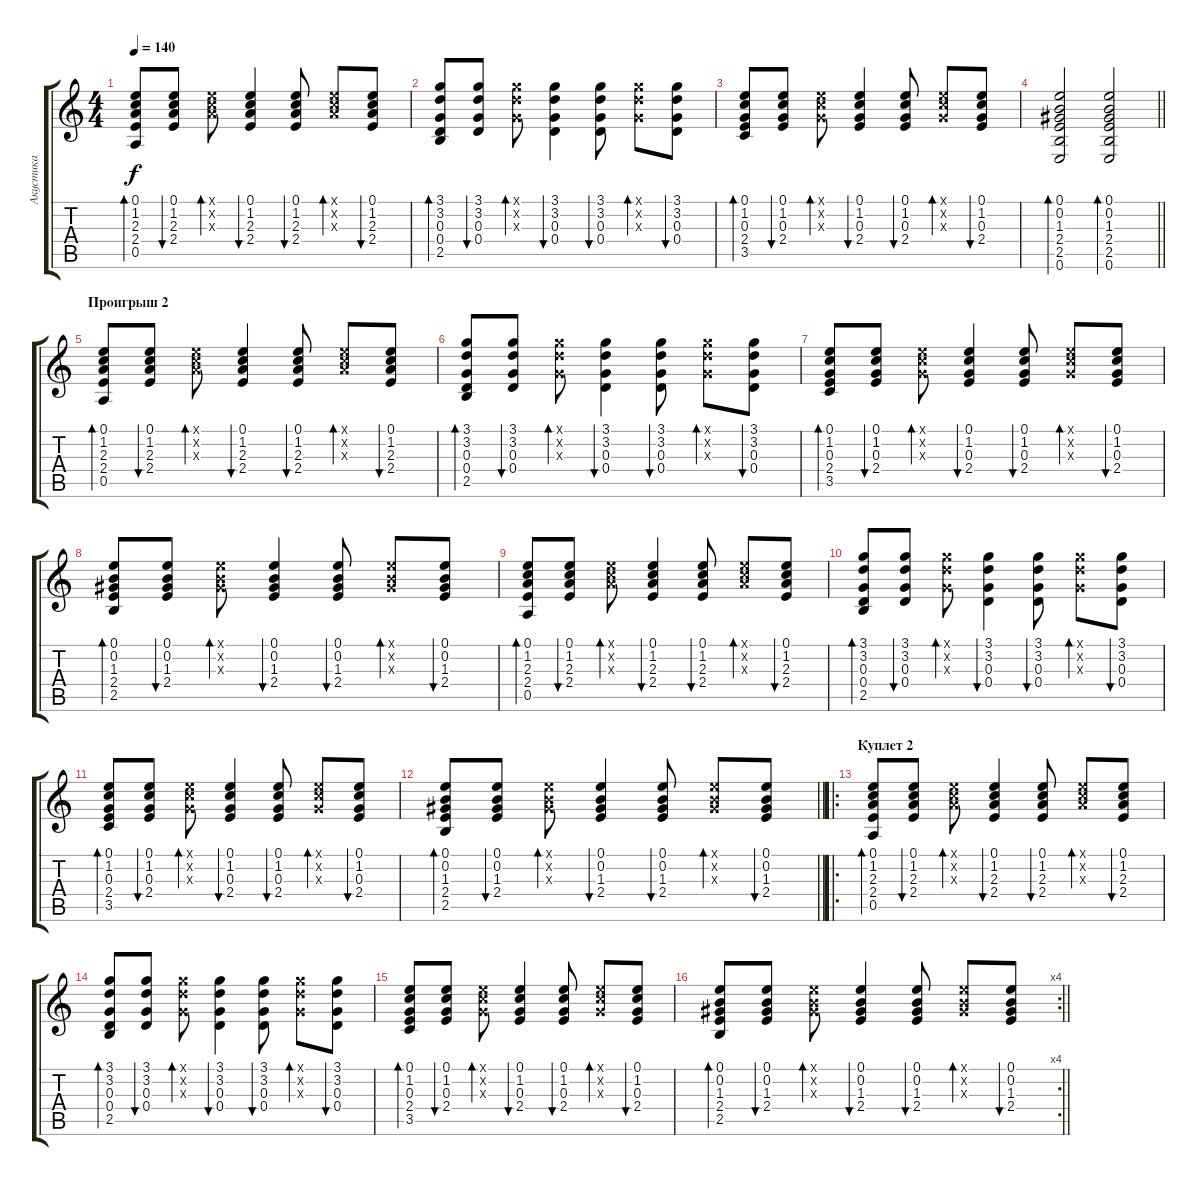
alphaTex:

\track ("Акустика" "Акустика") {instrument acousticguitarsteel}
\staff {score tabs}
\tuning (E4 B3 G3 D3 A2 E2) {hide}
\ts (4 4)
\tempo 140
\clef g2
\ks c
(0.1 1.2 2.3 2.4 0.5).8{bd 60 dy f} (0.1 1.2 2.3 2.4).8{bu 60} (0.1{x} 1.2{x} 2.3{x}).8{bd 60} (0.1 1.2 2.3 2.4).4{bu 60} (0.1 1.2 2.3 2.4).8{bu 60} (0.1{x} 1.2{x} 2.3{x}).8{bd 60} (0.1 1.2 2.3 2.4).8{bu 60} |
(3.1 3.2 0.3 0.4 2.5).8{bd 60} (3.1 3.2 0.3 0.4).8{bu 60} (3.1{x} 3.2{x} 0.3{x}).8{bd 60} (3.1 3.2 0.3 0.4).4{bu 60} (3.1 3.2 0.3 0.4).8{bu 60} (3.1{x} 3.2{x} 0.3{x}).8{bd 60} (3.1 3.2 0.3 0.4).8{bu 60} |
(0.1 1.2 0.3 2.4 3.5).8{bd 60} (0.1 1.2 0.3 2.4).8{bu 60} (0.1{x} 1.2{x} 0.3{x}).8{bd 60} (0.1 1.2 0.3 2.4).4{bu 60} (0.1 1.2 0.3 2.4).8{bu 60} (0.1{x} 1.2{x} 0.3{x}).8{bd 60} (0.1 1.2 0.3 2.4).8{bu 60} |
\barLineRight lightlight
(0.1 0.2 1.3 2.4 2.5 0.6).2{bd 60} (0.1 0.2 1.3 2.4 2.5 0.6).2{bd 60} |
\section ("" "Проигрыш 2")
(0.1 1.2 2.3 2.4 0.5).8{bd 60} (0.1 1.2 2.3 2.4).8{bu 60} (0.1{x} 1.2{x} 2.3{x}).8{bd 60} (0.1 1.2 2.3 2.4).4{bu 60} (0.1 1.2 2.3 2.4).8{bu 60} (0.1{x} 1.2{x} 2.3{x}).8{bd 60} (0.1 1.2 2.3 2.4).8{bu 60} |
(3.1 3.2 0.3 0.4 2.5).8{bd 60} (3.1 3.2 0.3 0.4).8{bu 60} (3.1{x} 3.2{x} 0.3{x}).8{bd 60} (3.1 3.2 0.3 0.4).4{bu 60} (3.1 3.2 0.3 0.4).8{bu 60} (3.1{x} 3.2{x} 0.3{x}).8{bd 60} (3.1 3.2 0.3 0.4).8{bu 60} |
(0.1 1.2 0.3 2.4 3.5).8{bd 60} (0.1 1.2 0.3 2.4).8{bu 60} (0.1{x} 1.2{x} 0.3{x}).8{bd 60} (0.1 1.2 0.3 2.4).4{bu 60} (0.1 1.2 0.3 2.4).8{bu 60} (0.1{x} 1.2{x} 0.3{x}).8{bd 60} (0.1 1.2 0.3 2.4).8{bu 60} |
(0.1 0.2 1.3 2.4 2.5).8{bd 60} (0.1 0.2 1.3 2.4).8{bu 60} (0.1{x} 0.2{x} 1.3{x}).8{bd 60} (0.1 0.2 1.3 2.4).4{bu 60} (0.1 0.2 1.3 2.4).8{bu 60} (0.1{x} 0.2{x} 1.3{x}).8{bd 60} (0.1 0.2 1.3 2.4).8{bu 60} |
(0.1 1.2 2.3 2.4 0.5).8{bd 60} (0.1 1.2 2.3 2.4).8{bu 60} (0.1{x} 1.2{x} 2.3{x}).8{bd 60} (0.1 1.2 2.3 2.4).4{bu 60} (0.1 1.2 2.3 2.4).8{bu 60} (0.1{x} 1.2{x} 2.3{x}).8{bd 60} (0.1 1.2 2.3 2.4).8{bu 60} |
(3.1 3.2 0.3 0.4 2.5).8{bd 60} (3.1 3.2 0.3 0.4).8{bu 60} (3.1{x} 3.2{x} 0.3{x}).8{bd 60} (3.1 3.2 0.3 0.4).4{bu 60} (3.1 3.2 0.3 0.4).8{bu 60} (3.1{x} 3.2{x} 0.3{x}).8{bd 60} (3.1 3.2 0.3 0.4).8{bu 60} |
(0.1 1.2 0.3 2.4 3.5).8{bd 60} (0.1 1.2 0.3 2.4).8{bu 60} (0.1{x} 1.2{x} 0.3{x}).8{bd 60} (0.1 1.2 0.3 2.4).4{bu 60} (0.1 1.2 0.3 2.4).8{bu 60} (0.1{x} 1.2{x} 0.3{x}).8{bd 60} (0.1 1.2 0.3 2.4).8{bu 60} |
\barLineRight lightlight
(0.1 0.2 1.3 2.4 2.5).8{bd 60} (0.1 0.2 1.3 2.4).8{bu 60} (0.1{x} 0.2{x} 1.3{x}).8{bd 60} (0.1 0.2 1.3 2.4).4{bu 60} (0.1 0.2 1.3 2.4).8{bu 60} (0.1{x} 0.2{x} 1.3{x}).8{bd 60} (0.1 0.2 1.3 2.4).8{bu 60} |
\ro
\section ("" "Куплет 2")
(0.1 1.2 2.3 2.4 0.5).8{bd 60} (0.1 1.2 2.3 2.4).8{bu 60} (0.1{x} 1.2{x} 2.3{x}).8{bd 60} (0.1 1.2 2.3 2.4).4{bu 60} (0.1 1.2 2.3 2.4).8{bu 60} (0.1{x} 1.2{x} 2.3{x}).8{bd 60} (0.1 1.2 2.3 2.4).8{bu 60} |
(3.1 3.2 0.3 0.4 2.5).8{bd 60} (3.1 3.2 0.3 0.4).8{bu 60} (3.1{x} 3.2{x} 0.3{x}).8{bd 60} (3.1 3.2 0.3 0.4).4{bu 60} (3.1 3.2 0.3 0.4).8{bu 60} (3.1{x} 3.2{x} 0.3{x}).8{bd 60} (3.1 3.2 0.3 0.4).8{bu 60} |
(0.1 1.2 0.3 2.4 3.5).8{bd 60} (0.1 1.2 0.3 2.4).8{bu 60} (0.1{x} 1.2{x} 0.3{x}).8{bd 60} (0.1 1.2 0.3 2.4).4{bu 60} (0.1 1.2 0.3 2.4).8{bu 60} (0.1{x} 1.2{x} 0.3{x}).8{bd 60} (0.1 1.2 0.3 2.4).8{bu 60} |
\rc 4
\barLineRight lightlight
(0.1 0.2 1.3 2.4 2.5).8{bd 60} (0.1 0.2 1.3 2.4).8{bu 60} (0.1{x} 0.2{x} 1.3{x}).8{bd 60} (0.1 0.2 1.3 2.4).4{bu 60} (0.1 0.2 1.3 2.4).8{bu 60} (0.1{x} 0.2{x} 1.3{x}).8{bd 60} (0.1 0.2 1.3 2.4).8{bu 60}
